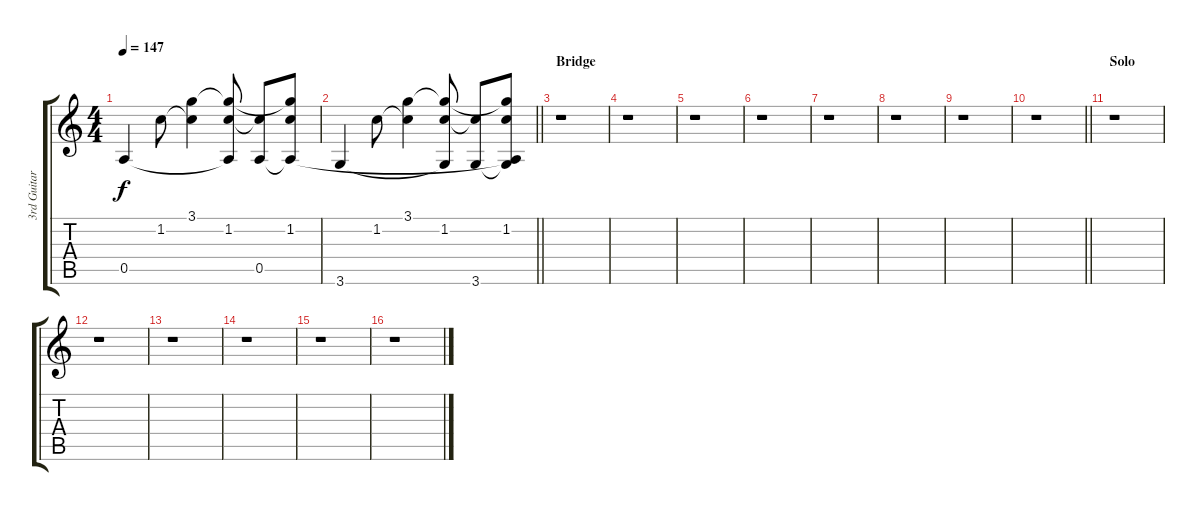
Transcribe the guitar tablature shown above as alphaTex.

\track ("3rd Guitar" "3rd Guitar") {instrument overdrivenguitar}
\staff {score tabs}
\tuning (E4 B3 G3 D3 A2 E2) {hide}
\ts (4 4)
\tempo 147
\clef g2
\ks c
0.5.4{dy f instrument electricguitarclean} 1.2.8 (3.1 1.2{t}).4 (3.1{t} 1.2 0.5{t}).8 (1.2{t} 0.5).8 (3.1{t} 1.2 0.5{t}).8 |
\barLineRight lightlight
3.6.4{instrument electricguitarclean} 1.2.8 (3.1 1.2{t}).4 (3.1{t} 1.2 3.6{t}).8 (1.2{t} 3.6).8 (3.1{t} 1.2 0.5{t} 3.6{t}).8 |
\section ("" "Bridge")
r.1 |
r.1 |
r.1 |
r.1 |
r.1 |
r.1 |
r.1 |
\barLineRight lightlight
r.1 |
\section ("" "Solo")
r.1 |
r.1 |
r.1 |
r.1 |
r.1 |
r.1
